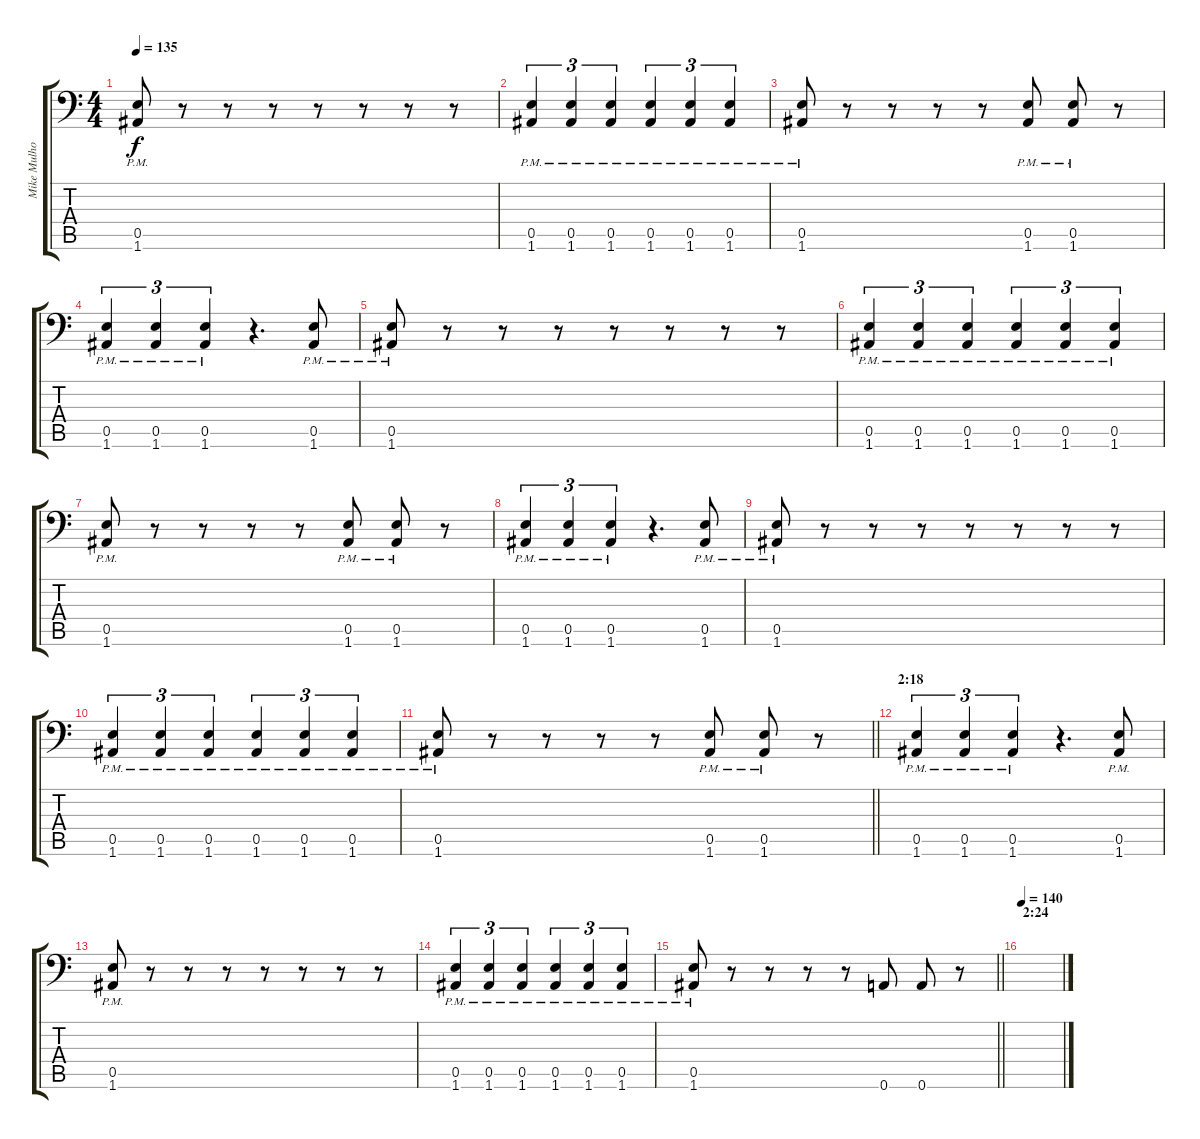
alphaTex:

\track ("Mike Mulholland" "Mike Mulho") {instrument distortionguitar}
\staff {score tabs}
\tuning (B3 Gb3 D3 A2 E2 A1) {hide}
\ts (4 4)
\tempo 135
\clef f4
\ks c
(0.5{pm} 1.6{pm}).8{dy f} r.8 r.8 r.8 r.8 r.8 r.8 r.8 |
(0.5{pm} 1.6{pm}).4{tu (3 2)} (0.5{pm} 1.6{pm}).4{tu (3 2)} (0.5{pm} 1.6{pm}).4{tu (3 2)} (0.5{pm} 1.6{pm}).4{tu (3 2)} (0.5{pm} 1.6{pm}).4{tu (3 2)} (0.5{pm} 1.6{pm}).4{tu (3 2)} |
(0.5{pm} 1.6{pm}).8 r.8 r.8 r.8 r.8 (0.5{pm} 1.6{pm}).8 (0.5{pm} 1.6{pm}).8 r.8 |
(0.5{pm} 1.6{pm}).4{tu (3 2)} (0.5{pm} 1.6{pm}).4{tu (3 2)} (0.5{pm} 1.6{pm}).4{tu (3 2)} r.4{d} (0.5{pm} 1.6{pm}).8 |
(0.5{pm} 1.6{pm}).8 r.8 r.8 r.8 r.8 r.8 r.8 r.8 |
(0.5{pm} 1.6{pm}).4{tu (3 2)} (0.5{pm} 1.6{pm}).4{tu (3 2)} (0.5{pm} 1.6{pm}).4{tu (3 2)} (0.5{pm} 1.6{pm}).4{tu (3 2)} (0.5{pm} 1.6{pm}).4{tu (3 2)} (0.5{pm} 1.6{pm}).4{tu (3 2)} |
(0.5{pm} 1.6{pm}).8 r.8 r.8 r.8 r.8 (0.5{pm} 1.6{pm}).8 (0.5{pm} 1.6{pm}).8 r.8 |
(0.5{pm} 1.6{pm}).4{tu (3 2)} (0.5{pm} 1.6{pm}).4{tu (3 2)} (0.5{pm} 1.6{pm}).4{tu (3 2)} r.4{d} (0.5{pm} 1.6{pm}).8 |
(0.5{pm} 1.6{pm}).8 r.8 r.8 r.8 r.8 r.8 r.8 r.8 |
(0.5{pm} 1.6{pm}).4{tu (3 2)} (0.5{pm} 1.6{pm}).4{tu (3 2)} (0.5{pm} 1.6{pm}).4{tu (3 2)} (0.5{pm} 1.6{pm}).4{tu (3 2)} (0.5{pm} 1.6{pm}).4{tu (3 2)} (0.5{pm} 1.6{pm}).4{tu (3 2)} |
\barLineRight lightlight
(0.5{pm} 1.6{pm}).8 r.8 r.8 r.8 r.8 (0.5{pm} 1.6{pm}).8 (0.5{pm} 1.6{pm}).8 r.8 |
\section ("" "2:18")
(0.5{pm} 1.6{pm}).4{tu (3 2)} (0.5{pm} 1.6{pm}).4{tu (3 2)} (0.5{pm} 1.6{pm}).4{tu (3 2)} r.4{d} (0.5{pm} 1.6{pm}).8 |
(0.5{pm} 1.6{pm}).8 r.8 r.8 r.8 r.8 r.8 r.8 r.8 |
(0.5{pm} 1.6{pm}).4{tu (3 2)} (0.5{pm} 1.6{pm}).4{tu (3 2)} (0.5{pm} 1.6{pm}).4{tu (3 2)} (0.5{pm} 1.6{pm}).4{tu (3 2)} (0.5{pm} 1.6{pm}).4{tu (3 2)} (0.5{pm} 1.6{pm}).4{tu (3 2)} |
\barLineRight lightlight
(0.5{pm} 1.6{pm}).8 r.8 r.8 r.8 r.8 0.6.8 0.6.8 r.8 |
\section ("" "2:24")
\tempo 140
